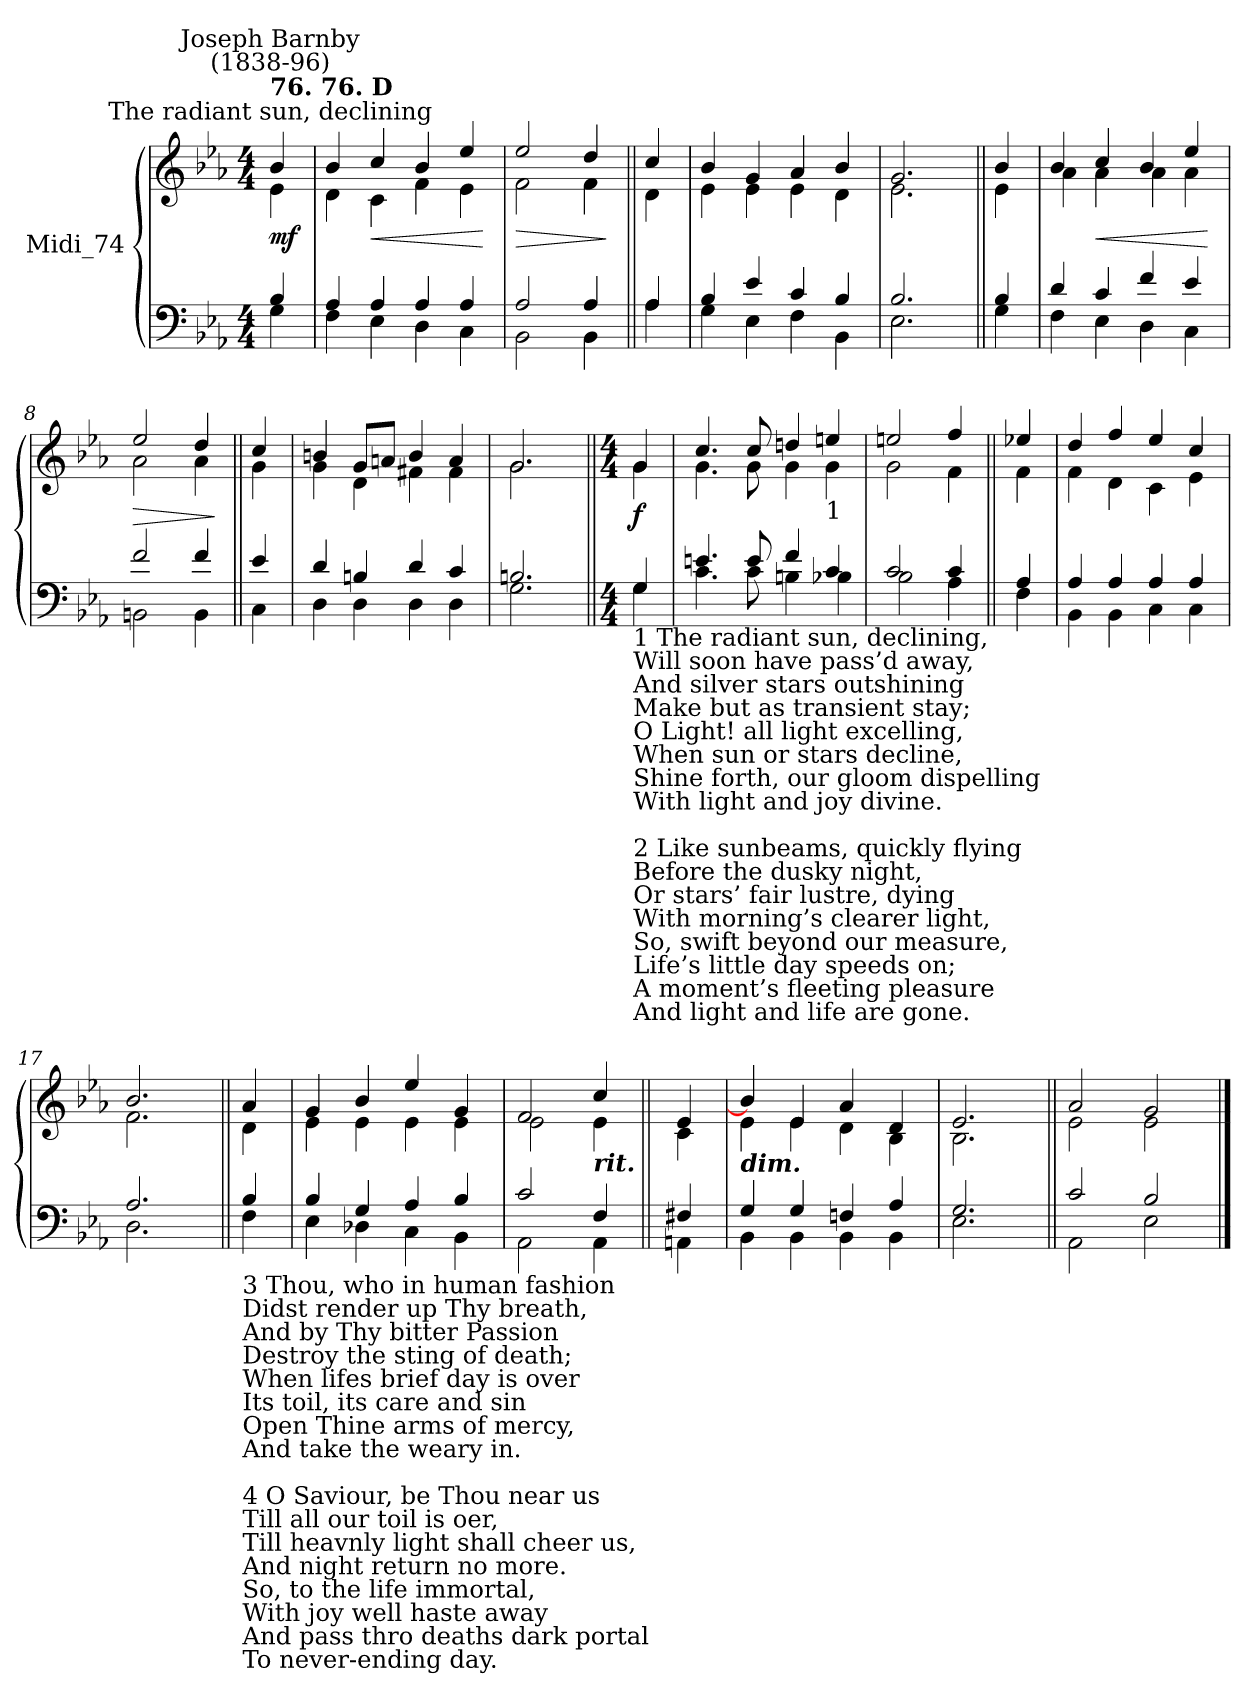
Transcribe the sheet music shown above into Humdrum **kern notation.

**kern	**kern	**dynam
*part2	*part1	*part1
*staff2	*staff1	*staff1
*I"Midi_74	*I"Midi_74	*
*clefF4	*clefG2	*
*k[b-e-a-]	*k[b-e-a-]	*
*E-:	*E-:	*
*M4/4	*M4/4	*
=	=	=
*^	*^	*
!	!	!LO:TX:a:cj:t=The radiant sun, declining	!	!
!	!	!LO:TX:a:B:t=76. 76. D	!	!
!	!	!LO:TX:a:cj:t=Joseph Barnby\n(1838-96)	!	!
!	!	!	!	!LO:DY:b
4B-/	4G\	4b-/	4e-\	mf
=1	=1	=1	=1	=1
4A-/	4F\	4b-/	4d\	.
!	!	!	!	!LO:HP:b
4A-/	4E-\	4cc/	4c\	<
4A-/	4D\	4b-/	4f\	.
4A-/	4C\	4ee-/	4e-\	.
*v	*v	*	*	*
*	*v	*v	*
.	.	[
=2	=2	=2
*^	*^	*
!	!	!	!	!LO:HP:b
2A-/	2BB-\	2ee-/	2f\	>
4A-/	4BB-\	4dd/	4f\	.
*v	*v	*	*	*
*	*v	*v	*
.	.	]
=3||	=3||	=3||
*^	*^	*
4A-/	4A-\	4cc/	4d\	.
=4	=4	=4	=4	=4
4B-/	4G\	4b-/	4e-\	.
4e-/	4E-\	4g/	4e-\	.
4c/	4F\	4a-/	4e-\	.
4B-/	4BB-\	4b-/	4d\	.
=5	=5	=5	=5	=5
2.B-/	2.E-\	2.g/	2.e-\	.
=6||	=6||	=6||	=6||	=6||
4B-/	4G\	4b-/	4e-\	.
=7	=7	=7	=7	=7
4d/	4F\	4b-/	4a-\	.
!	!	!	!	!LO:HP:b
4c/	4E-\	4cc/	4a-\	<
4f/	4D\	4b-/	4a-\	.
4e-/	4C\	4ee-/	4a-\	.
*v	*v	*	*	*
*	*v	*v	*
.	.	[
=8	=8	=8
*^	*^	*
!	!	!	!	!LO:HP:b
2f/	2BBn\	2ee-/	2a-\	>
4f/	4BB\	4dd/	4a-\	.
*v	*v	*	*	*
*	*v	*v	*
.	.	]
=9||	=9||	=9||
*^	*^	*
4e-/	4C\	4cc/	4g\	.
=10	=10	=10	=10	=10
4d/	4D\	4bn/	4g\	.
4Bn/	4D\	8g/L	4d\	.
.	.	8an/J	.	.
4d/	4D\	4b/	4f#X\	.
4c/	4D\	4a/	4f#\	.
=11	=11	=11	=11	=11
2.Bn/	2.G\	2.g/	2.g\	.
!!LO:LB:g=z	!!
=12||	=12||	=12||	=12||	=12||
*M4/4	*	*M4/4	*	*
!LO:TX:b:t=1 The radiant sun, declining,\nWill soon have pass’d away,\nAnd silver stars outshining\nMake but as transient stay;\nO Light! all light excelling,\nWhen sun or stars decline,\nShine forth, our gloom dispelling\nWith light and joy divine.\n\n2 Like sunbeams, quickly flying\nBefore the dusky night,\nOr stars’ fair lustre, dying\nWith morning’s clearer light,\nSo, swift beyond our measure,\nLife’s little day speeds on;\nA moment’s fleeting pleasure\nAnd light and life are gone.	!	!	!	!
!	!	!	!	!LO:DY:b
4G/	4G\	4g/	4g\	f
=13	=13	=13	=13	=13
4.en/	4.c\	4.cc/	4.g\	.
8e/	8c\	8cc/	8g\	.
4f/	4Bn\	4ddn/	4g\	.
!	!	!LO:TX:b:t=1	!	!
4c/	4B-X\	4een/	4g\	.
=14	=14	=14	=14	=14
2c/	2B-\	2een/	2g\	.
4c/	4A-\	4ff/	4f\	.
=15||	=15||	=15||	=15||	=15||
4A-/	4F\	4ee-X/	4f\	.
=16	=16	=16	=16	=16
4A-/	4BB-\	4dd/	4f\	.
4A-/	4BB-\	4ff/	4d\	.
4A-/	4C\	4ee-/	4c\	.
4A-/	4C\	4cc/	4e-\	.
=17	=17	=17	=17	=17
2.A-/	2.D\	2.b-/	2.f\	.
=18||	=18||	=18||	=18||	=18||
!LO:TX:b:t=3 Thou, who in human fashion\nDidst render up Thy breath,\nAnd by Thy bitter Passion\nDestroy the sting of death;\nWhen lifes brief day is over\nIts toil, its care and sin\nOpen Thine arms of mercy,\nAnd take the weary in.\n\n4 O Saviour, be Thou near us\nTill all our toil is oer,\nTill heavnly light shall cheer us,\nAnd night return no more.\nSo, to the life immortal,\nWith joy well haste away\nAnd pass thro deaths dark portal\nTo never-ending day.	!	!	!	!
4B-/	4F\	4a-/	4d\	.
=19	=19	=19	=19	=19
4B-/	4E-\	4g/	4e-\	.
4G/	4D-X\	4b-/	4e-\	.
4A-/	4C\	4ee-/	4e-\	.
4B-/	4BB-\	4g/	4e-\	.
=20	=20	=20	=20	=20
2c/	2AA-\	2f/	2e-\	.
!	!	!LO:TX:b:Bi:t=rit.	!	!
4F/	4AA-\	4cc/	4e-\	.
=21||	=21||	=21||	=21||	=21||
4F#X/	4AAn\	4e-/	4c\	.
=22	=22	=22	=22	=22
!LO:TX:a:Bi:t=dim.	!	!	!	!
4G/	4BB-\	4b-/]	4e-\	.
4G/	4BB-\	4e-/	4e-\	.
4Fn/	4BB-\	4a-/	4d\	.
4A-/	4BB-\	4d/	4B-\	.
=23	=23	=23	=23	=23
2.G/	2.E-\	2.e-/	2.B-\	.
=24||	=24||	=24||	=24||	=24||
2c/	2AA-\	2a-/	2e-\	.
2B-/	2E-\	2g/	2e-\	.
*v	*v	*	*	*
*	*v	*v	*
==	==	==
*-	*-	*-
